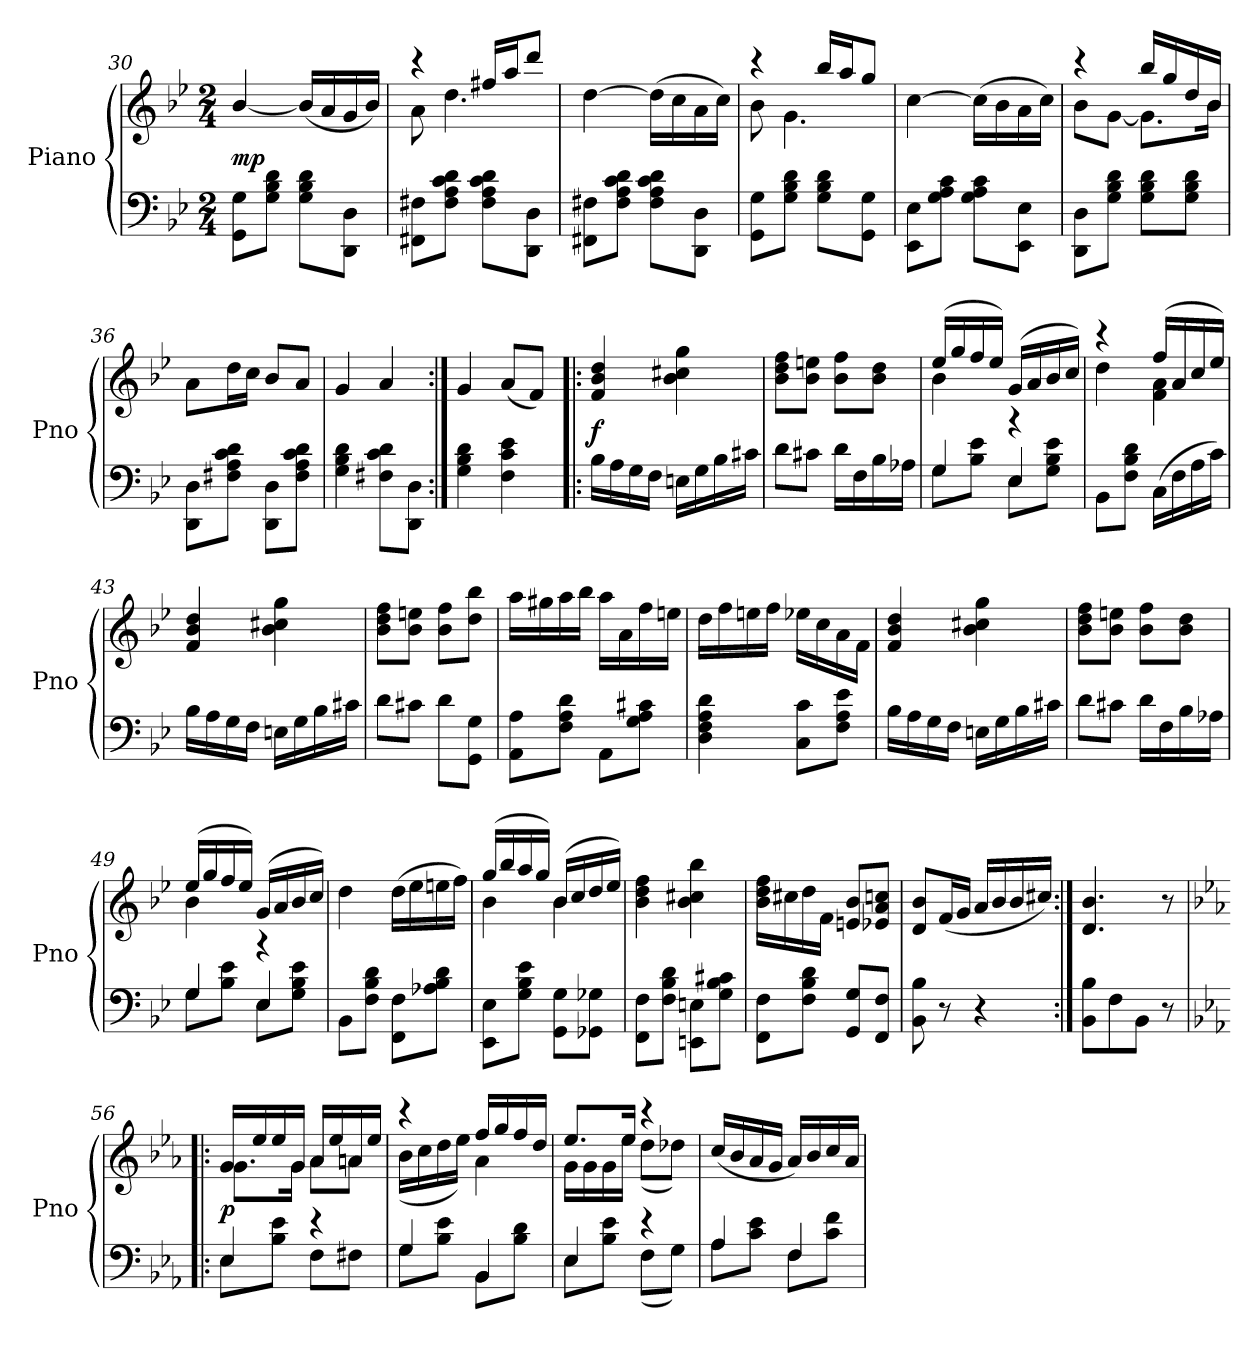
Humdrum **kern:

**kern	**kern	**dynam
*part1	*part1	*part1
*staff2	*staff1	*staff1/2
*I"Piano	*	*
*I'Pno	*	*
*clefF4	*clefG2	*
*k[b-e-]	*k[b-e-]	*
*M2/4	*M2/4	*
=30	=30	=30
8GG\ 8G\L	[4b-/	mp
8G\ 8B-\ 8d\J	.	.
8G\ 8B-\ 8d\L	(16b-/LL]	.
.	16a/	.
8DD\ 8D\J	16g/	.
.	16b-/JJ)	.
=31	=31	=31
*	*^	*
8FF#X\ 8F#X\L	4r	8a\	.
8F#\ 8A\ 8c\ 8d\J	.	4.dd\	.
8F#\ 8A\ 8c\ 8d\L	16ff#X/LL	.	.
.	16aa/J	.	.
8DD\ 8D\J	8ddd/J	.	.
*	*v	*v	*
=32	=32	=32
8FF#X\ 8F#X\L	[4dd\	.
8F#\ 8A\ 8c\ 8d\J	.	.
8F#\ 8A\ 8c\ 8d\L	(16dd\LL]	.
.	16cc\	.
8DD\ 8D\J	16a\	.
.	16cc\JJ)	.
=33	=33	=33
*	*^	*
8GG\ 8G\L	4r	8b-\	.
8G\ 8B-\ 8d\J	.	4.g\	.
8G\ 8B-\ 8d\L	16bb-/LL	.	.
.	16aa/J	.	.
8GG\ 8G\J	8gg/J	.	.
*	*v	*v	*
=34	=34	=34
8EE-\ 8E-\L	[4cc\	.
8G\ 8A\ 8c\J	.	.
8G\ 8A\ 8c\L	(16cc\LL]	.
.	16b-\	.
8EE-\ 8E-\J	16a\	.
.	16cc\JJ)	.
=35	=35	=35
*	*^	*
8DD\ 8D\L	4r	8b-\L	.
8G\ 8B-\ 8d\J	.	[8g\J	.
8G\ 8B-\ 8d\L	16bb-/LL	8.g\L]	.
.	16gg/	.	.
8G\ 8B-\ 8d\J	16dd/	.	.
.	16b-/JJ	16b-\Jk	.
*	*v	*v	*
=36	=36	=36
8DD\ 8D\L	8a\L	.
8F#X\ 8A\ 8c\ 8d\J	16dd\L	.
.	16cc\JJ	.
8DD\ 8D\L	8b-/L	.
8F#\ 8A\ 8c\ 8d\J	8a/J	.
=37	=37	=37
4G\ 4B-\ 4d\	4g/	.
8F#X\ 8c\ 8d\L	4a/	.
8DD\ 8D\J	.	.
=38:|!	=38:|!	=38:|!
4G\ 4B-\ 4d\	4g/	.
4F\ 4c\ 4e-\	(8a/L	.
.	8f/J)	.
=39!|:	=39!|:	=39!|:
16B-\LL	4f/ 4b-/ 4dd/	f
16A\	.	.
16G\	.	.
16F\JJ	.	.
16En\LL	4b-\ 4cc#X\ 4gg\	.
16G\	.	.
16B-\	.	.
16c#X\JJ	.	.
=40	=40	=40
8d\L	8b-\ 8dd\ 8ff\L	.
8c#X\J	8b-\ 8een\J	.
16d\LL	8b-\ 8ff\L	.
16F\	.	.
16B-\	8b-\ 8dd\J	.
16A-X\JJ	.	.
=41	=41	=41
*^	*^	*
8G\L	4G/	(16ee-/LL	4b-\	.
.	.	16gg/	.	.
8B-\ 8e-\J	.	16ff/	.	.
.	.	16ee-/JJ)	.	.
8E-\L	4E-/	(16g/LL	4r	.
.	.	16a/	.	.
8G\ 8B-\ 8e-\J	.	16b-/	.	.
.	.	16cc/JJ)	.	.
*v	*v	*	*	*
=42	=42	=42	=42
8BB-\L	4r	4dd\	.
8F\ 8B-\ 8d\J	.	.	.
(16C\LL	(16ff/LL	4f\ 4a\	.
16F\	16a/	.	.
16A\	16cc/	.	.
16c\JJ)	16ee-/JJ)	.	.
*	*v	*v	*
=43	=43	=43
16B-\LL	4f/ 4b-/ 4dd/	.
16A\	.	.
16G\	.	.
16F\JJ	.	.
16En\LL	4b-\ 4cc#X\ 4gg\	.
16G\	.	.
16B-\	.	.
16c#X\JJ	.	.
=44	=44	=44
8d\L	8b-\ 8dd\ 8ff\L	.
8c#X\J	8b-\ 8een\J	.
8d\L	8b-\ 8ff\L	.
8GG\ 8G\J	8dd\ 8bb-\J	.
=45	=45	=45
8AA\ 8A\L	16aa\LL	.
.	16gg#X\	.
8F\ 8A\ 8d\J	16aa\	.
.	16bb-\JJ	.
8AA\L	16aa\LL	.
.	16a\	.
8G\ 8A\ 8c#X\J	16ff\	.
.	16een\JJ	.
=46	=46	=46
4D\ 4F\ 4A\ 4d\	16dd\LL	.
.	16ff\	.
.	16een\	.
.	16ff\JJ	.
8C\ 8c\L	16ee-X\LL	.
.	16cc\	.
8F\ 8A\ 8e-\J	16a\	.
.	16f\JJ	.
=47	=47	=47
16B-\LL	4f/ 4b-/ 4dd/	.
16A\	.	.
16G\	.	.
16F\JJ	.	.
16En\LL	4b-\ 4cc#X\ 4gg\	.
16G\	.	.
16B-\	.	.
16c#X\JJ	.	.
=48	=48	=48
8d\L	8b-\ 8dd\ 8ff\L	.
8c#X\J	8b-\ 8een\J	.
16d\LL	8b-\ 8ff\L	.
16F\	.	.
16B-\	8b-\ 8dd\J	.
16A-X\JJ	.	.
=49	=49	=49
*^	*^	*
8G\L	4G/	(16ee-/LL	4b-\	.
.	.	16gg/	.	.
8B-\ 8e-\J	.	16ff/	.	.
.	.	16ee-/JJ)	.	.
8E-\L	4E-/	(16g/LL	4r	.
.	.	16a/	.	.
8G\ 8B-\ 8e-\J	.	16b-/	.	.
.	.	16cc/JJ)	.	.
*v	*v	*	*	*
*	*v	*v	*
=50	=50	=50
8BB-\L	4dd\	.
8F\ 8B-\ 8d\J	.	.
8FF\ 8F\L	(16dd\LL	.
.	16ee-\	.
8A-X\ 8B-\ 8d\J	16een\	.
.	16ff\JJ)	.
=51	=51	=51
*	*^	*
8EE-\ 8E-\L	(16gg/LL	4b-\	.
.	16bb-/	.	.
8G\ 8B-\ 8e-\J	16aa/	.	.
.	16gg/JJ)	.	.
8GG\ 8G\L	(16b-/LL	4b-\	.
.	16cc/	.	.
8GG-X\ 8G-X\J	16dd/	.	.
.	16ee-/JJ)	.	.
*	*v	*v	*
=52	=52	=52
8FF\ 8F\L	4b-\ 4dd\ 4ff\	.
8F\ 8B-\ 8d\J	.	.
8EEn\ 8En\L	4b-\ 4cc#X\ 4bb-\	.
8G\ 8B-\ 8c#X\J	.	.
=53	=53	=53
8FF\ 8F\L	16b-\ 16dd\ 16ff\LL	.
.	16cc#X\	.
8F\ 8B-\ 8d\J	16dd\	.
.	16f\JJ	.
8GG/ 8G/L	8en/ 8b-/L	.
8FF/ 8F/J	8e-X/ 8a/ 8ccn/J	.
=54	=54	=54
8BB-\ 8B-\	8d/ 8b-/L	.
8r	(16f/L	.
.	16g/JJ	.
4r	16a/LL	.
.	16b-/	.
.	16b-/	.
.	16cc#X/JJ)	.
=55:|!	=55:|!	=55:|!
8BB-\ 8B-\L	4.d/ 4.b-/	.
8F\	.	.
8BB-\J	.	.
8r	8r	.
=56!|:	=56!|:	=56!|:
*k[b-e-a-]	*k[b-e-a-]	*
*^	*^	*
8E-\L	4E-/	16g/LL	8.g\L	p
.	.	16ee-/	.	.
8B-\ 8e-\J	.	16ee-/	.	.
.	.	16g/JJ	16g\Jk	.
4r	8F\L	16a-/LL	8a-\L	.
.	.	16ee-/	.	.
.	8F#X\J	16an/	8an\J	.
.	.	16ee-/JJ	.	.
=57	=57	=57	=57	=57
8G\L	4G/	4r	(16b-\LL	.
.	.	.	16cc\	.
8B-\ 8e-\J	.	.	16dd\	.
.	.	.	16ee-\JJ)	.
8BB-\L	4BB-/	16ff/LL	4a-\	.
.	.	16gg/	.	.
8B-\ 8d\J	.	16ff/	.	.
.	.	16dd/JJ	.	.
=58	=58	=58	=58	=58
8E-\L	4E-/	8.ee-/L	16g\LL	.
.	.	.	16g\	.
8B-\ 8e-\J	.	.	16g\	.
.	.	16ee-/Jk	16ee-\JJ	.
4r	(8F\L	4r	(8dd\L	.
.	8G\J)	.	8dd-X\J)	.
*	*	*v	*v	*
=59	=59	=59	=59
8A-\L	4A-/	(16cc/LL	.
.	.	16b-/	.
8c\ 8e-\J	.	16a-/	.
.	.	16g/JJ	.
8F\L	4F/	16a-/LL)	.
.	.	16b-/	.
8c\ 8f\J	.	16cc/	.
.	.	16a-/JJ	.
*v	*v	*	*
=	=	=
*-	*-	*-
